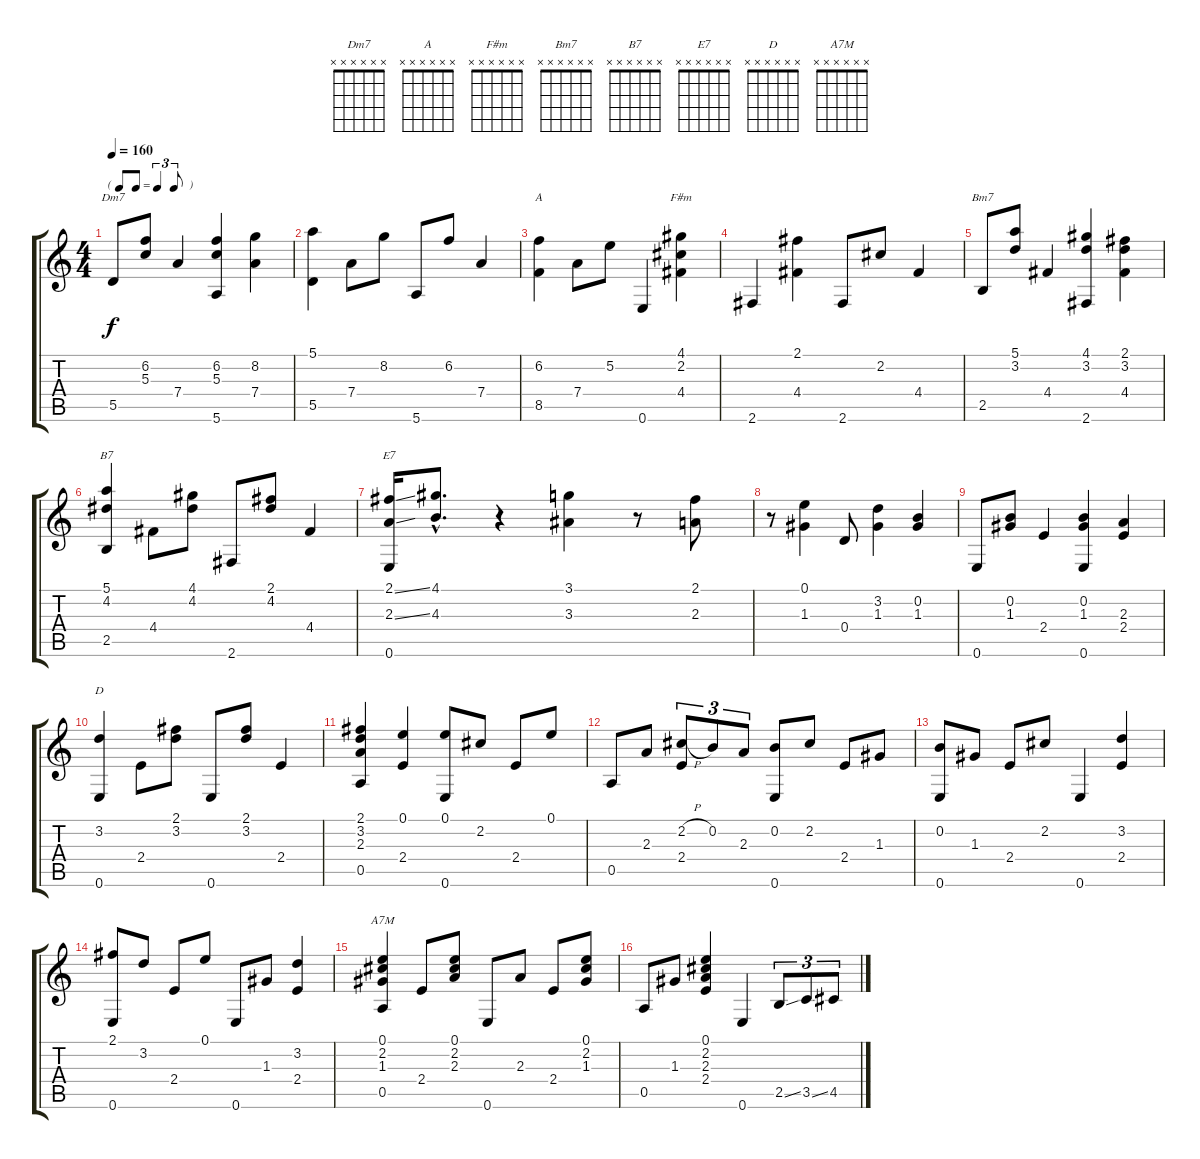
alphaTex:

\track "" {instrument acousticguitarsteel}
\staff {score tabs}
\tuning (E4 B3 G3 D3 A2 E2) {hide}
\chord ("Dm7" x x x x x x)
\chord ("A" x x x x x x)
\chord ("F#m" x x x x x x)
\chord ("Bm7" x x x x x x)
\chord ("B7" x x x x x x)
\chord ("E7" x x x x x x)
\chord ("D" x x x x x x)
\chord ("A7M" x x x x x x)
\ts (4 4)
\tf triplet8th
\tempo 160
\clef g2
\ks c
5.5.8{ch "Dm7" dy f} (6.2 5.3).8 7.4.4 (6.2 5.3 5.6).4 (8.2 7.4).4 |
(5.1 5.5).4 7.4.8 8.2.8 5.6.8 6.2.8 7.4.4 |
(6.2 8.5).4{ch "A"} 7.4.8 5.2.8 0.6.4 (4.1 2.2 4.4).4{ch "F#m"} |
2.6.4 (2.1 4.4).4 2.6.8 2.2.8 4.4.4 |
2.5.8{ch "Bm7"} (5.1 3.2).8 4.4.4 (4.1 3.2 2.6).4 (2.1 3.2 4.4).4 |
(5.1 4.2 2.5).4{ch "B7"} 4.4.8 (4.1 4.2).8 2.6.8 (2.1 4.2).8 4.4.4 |
(2.1{ss} 2.3{ss} 0.6).16{ch "E7"} (4.1{hac} 4.3{hac}).8{d} r.4 (3.1 3.3).4 r.8 (2.1 2.3).8 |
r.8 (0.1 1.3).4 0.4.8 (3.2 1.3).4 (0.2 1.3).4 |
0.6.8 (0.2 1.3).8 2.4.4 (0.2 1.3 0.6).4 (2.3 2.4).4 |
(3.2 0.6).4{ch "D"} 2.4.8 (2.1 3.2).8 0.6.8 (2.1 3.2).8 2.4.4 |
(2.1 3.2 2.3 0.5).4 (0.1 2.4).4 (0.1 0.6).8 2.2.8 2.4.8 0.1.8 |
0.5.8 2.3.8 (2.2{h} 2.4).8{tu (3 2)} 0.2.8{tu (3 2)} 2.3.8{tu (3 2)} (0.2 0.6).8 2.2.8 2.4.8 1.3.8 |
(0.2 0.6).8 1.3.8 2.4.8 2.2.8 0.6.4 (3.2 2.4).4 |
(2.1 0.6).8 3.2.8 2.4.8 0.1.8 0.6.8 1.3.8 (3.2 2.4).4 |
(0.1 2.2 1.3 0.5).4{ch "A7M"} 2.4.8 (0.1 2.2 2.3).8 0.6.8 2.3.8 2.4.8 (0.1 2.2 1.3).8 |
0.5.8 1.3.8 (0.1 2.2 2.3 2.4).4 0.6.4 2.5{ss}.8{tu (3 2)} 3.5{ss}.8{tu (3 2)} 4.5{ss}.8{tu (3 2)}
